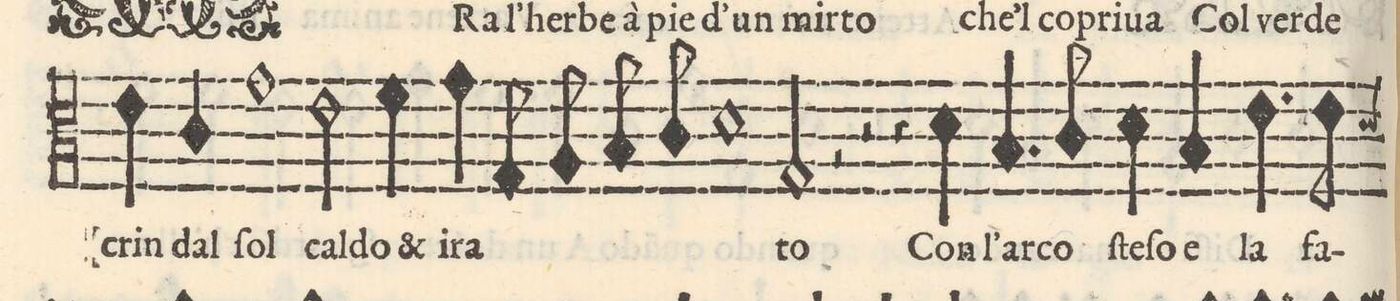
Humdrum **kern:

**kern	**text
*I"Tenore	*
*clefC3	*
*k[]	*
*M2/1	*
4e\	crin-
4c/	-dal
1g\	ſol
=6-	=6-
2e\	cal-
4f\	-do [et]
4g\	i-
8G/	-ra-
8A/	.
8B/	.
8c/	.
=7-	=7-
1d	.
2G/	-to
2r	.
=8-	=8-
2r	.
4r	.
4d\	Con
4.B/	l'ar-
8c/	-co
4d\	ſte-
4B/	-ſo e
=9-	=9-
4.e\	la
8e\	fa-
*-	*-
